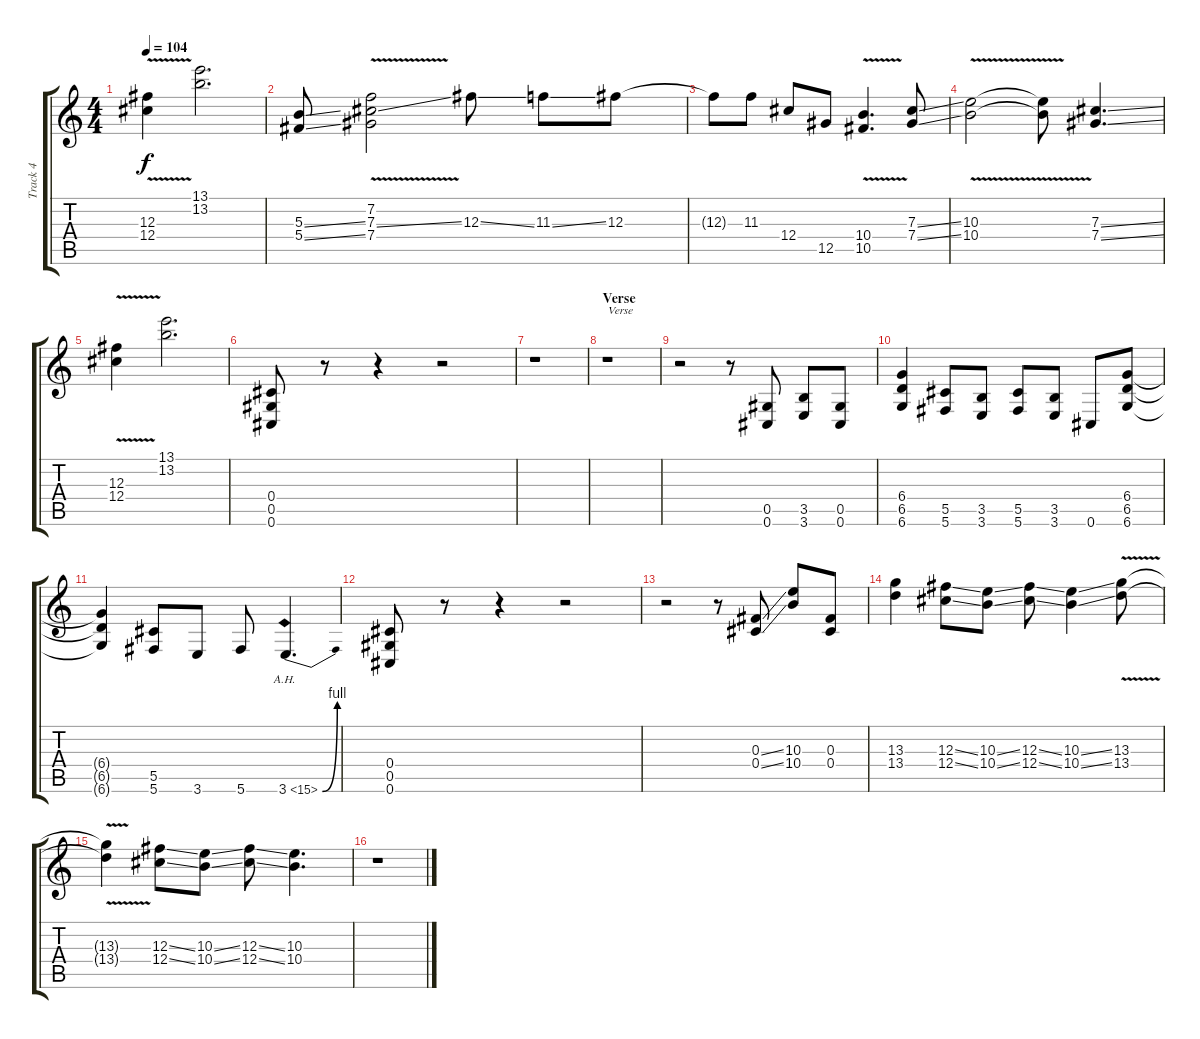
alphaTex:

\track ("Track 4" "Track 4") {instrument distortionguitar}
\staff {score tabs}
\tuning (Eb4 Bb3 Gb3 Db3 Ab2 Db2) {hide}
\ts (4 4)
\tempo 104
\clef g2
\ks c
(12.3{v} 12.4{v}).4{dy f} (13.1 13.2).2{d} |
(5.3{ss} 5.4{ss}).8 (7.2{v} 7.3{v ss} 7.4{v}).2 12.3{ss}.8 11.3{ss}.8 12.3.8 |
12.3{t}.8 11.3.8 12.4.8 12.5.8 (10.4{v} 10.5{v}).4{d} (7.3{ss} 7.4{ss}).8 |
(10.3{v} 10.4{v}).2 (10.3{t} 10.4{t}).8 (7.3{ss} 7.4{ss}).4{d} |
(12.3{v} 12.4{v}).4 (13.1 13.2).2{d} |
(0.4 0.5 0.6).8 r.8 r.4 r.2 |
r.1 |
\section ("" "Verse")
r.1{txt "Verse"} |
r.2 r.8 (0.5 0.6).8 (3.5 3.6).8 (0.5 0.6).8 |
(6.4 6.5 6.6).4 (5.5 5.6).8 (3.5 3.6).8 (5.5 5.6).8 (3.5 3.6).8 0.6.8 (6.4 6.5 6.6).8 |
(6.4{t} 6.5{t} 6.6{t}).4 (5.5 5.6).8 3.6.8 5.6.8 3.6{be (bend 0 0 60 4) ah 12}.4{d} |
(0.4 0.5 0.6).8 r.8 r.4 r.2 |
r.2 r.8 (0.3{ss} 0.4{ss}).8 (10.3 10.4).8 (0.3 0.4).8 |
(13.3 13.4).4 (12.3{ss} 12.4{ss}).8 (10.3{ss} 10.4{ss}).8 (12.3{ss} 12.4{ss}).8 (10.3{ss} 10.4{ss}).4 (13.3{v} 13.4{v}).8 |
(13.3{t} 13.4{t}).4 (12.3{ss} 12.4{ss}).8 (10.3{ss} 10.4{ss}).8 (12.3{ss} 12.4{ss}).8 (10.3 10.4).4{d} |
r.1
